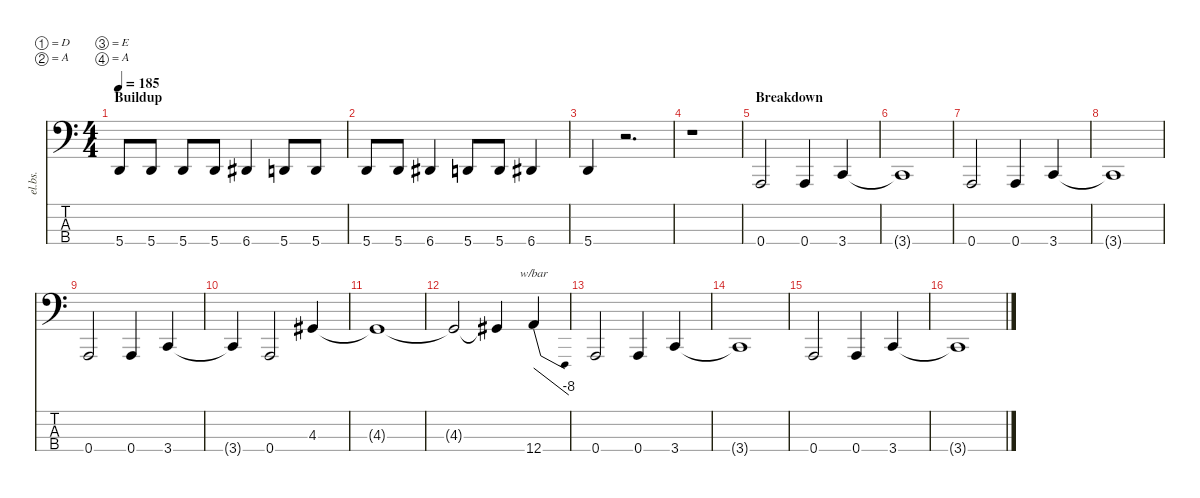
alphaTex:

\defaultSystemsLayout 4
\hideDynamics
\bracketExtendMode nobrackets
\track ("Electric Bass - Michal" "el.bs.") {instrument electricbasspick}
\staff {score tabs}
\tuning (D2 A1 E1 A0)
\ts (4 4)
\section ("" "Buildup")
\tempo 185
\clef f4
\ks c
5.4.8{dy mf} 5.4.8 5.4.8 5.4.8 6.4{acc #}.4 5.4.8 5.4.8 |
5.4.8 5.4.8 6.4{acc #}.4 5.4.8 5.4.8 6.4{acc #}.4 |
5.4.4 r.2{d} |
r.1 |
\section ("" "Breakdown")
0.4.2 0.4.4 3.4.4 |
3.4{t}.1 |
0.4.2 0.4.4 3.4.4 |
3.4{t}.1 |
0.4.2 0.4.4 3.4.4 |
3.4{t}.4 0.4.2 4.3{acc #}.4 |
4.3{t acc #}.1 |
4.3{t acc #}.2 4.3{t acc #}.4 12.4.4{tbe (dive default 0 0 59.4 -32)} |
0.4.2 0.4.4 3.4.4 |
3.4{t}.1 |
0.4.2 0.4.4 3.4.4 |
3.4{t}.1
